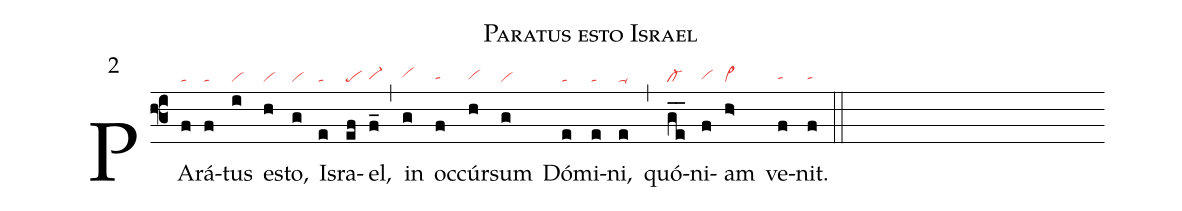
name: Paratus esto Israel;
mode: 2;
nabc-lines: 1;
%%
(f3)
PA(f|ta)rá(f|ta)tus(i|vi) es(h|vi)to,(g|vi) Is(e|ta)ra(ef|pe)el,(f_|vi-hg) (,)
in(g|vihh) oc(f|tahg)cúr(h|vihg)sum(g|vi) Dó(e|ta)mi(e|ta)ni,(e|ta-) (,)
quó(ge__|cl-)ni(f|vihg)am(h>|vi>) ve(f|tahg)nit.(f|tahg) (::)
